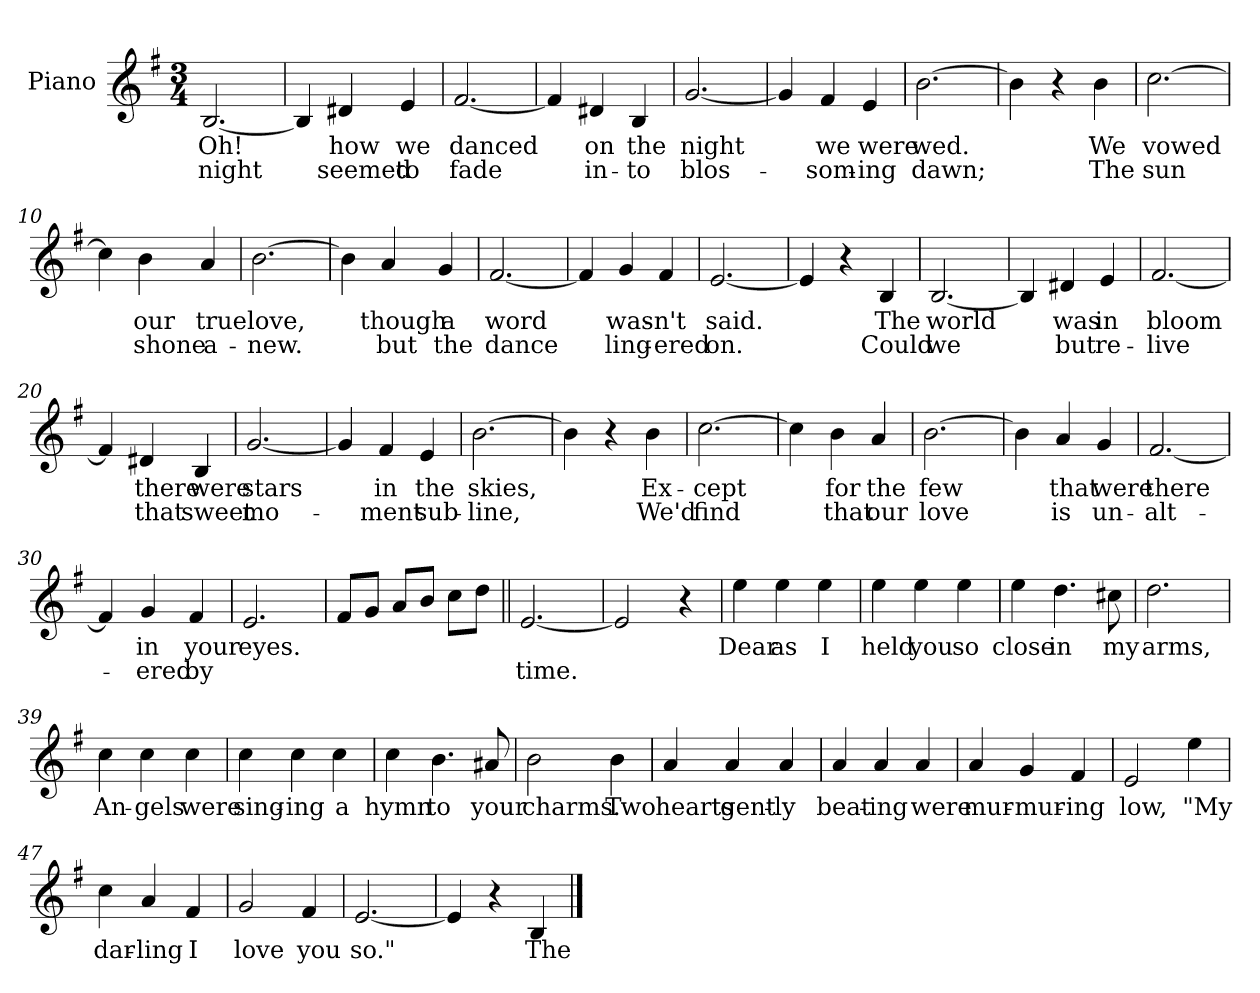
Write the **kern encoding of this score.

**kern	**text	**text
*part1	*part1	*part1
*staff1	*staff1	*staff1
*I"Piano	*	*
*I'Pno.	*	*
*clefG2	*	*
*k[f#]	*	*
*G:	*	*
*M3/4	*	*
=1	=1	=1
[2.B/	Oh!	night
=2	=2	=2
4B/]	.	.
4d#X/	how	seemed
4e/	we	to
=3	=3	=3
[2.f#/	danced	fade
=4	=4	=4
4f#/]	.	.
4d#X/	on	in-
4B/	the	-to
=5	=5	=5
[2.g/	night	blos-
=6	=6	=6
4g/]	.	.
4f#/	we	-som-
4e/	were	-ing
=7	=7	=7
[2.b\	wed.	dawn;
!!LO:LB:g=z
=8	=8	=8
4b\]	.	.
4r	.	.
4b\	We	The
=9	=9	=9
[2.cc\	vowed	sun
=10	=10	=10
4cc\]	.	.
4b\	our	shone
4a/	true	a-
=11	=11	=11
[2.b\	love,	-new.
=12	=12	=12
4b\]	.	.
4a/	though	but
4g/	a	the
=13	=13	=13
[2.f#/	word	dance
=14	=14	=14
4f#/]	.	.
4g/	was-	ling-
4f#/	-n't	-ered
!!LO:LB:g=z
=15	=15	=15
[2.e/	said.	on.
=16	=16	=16
4e/]	.	.
4r	.	.
4B/	The	Could
=17	=17	=17
[2.B/	world	we
=18	=18	=18
4B/]	.	.
4d#X/	was	but
4e/	in	re-
=19	=19	=19
[2.f#/	bloom	-live
=20	=20	=20
4f#/]	.	.
4d#X/	there	that
4B/	were	sweet
=21	=21	=21
[2.g/	stars	mo-
=22	=22	=22
4g/]	.	.
4f#/	in	-ment
4e/	the	sub-
!!LO:LB:g=z
=23	=23	=23
[2.b\	skies,	-line,
=24	=24	=24
4b\]	.	.
4r	.	.
4b\	Ex-	We'd
=25	=25	=25
[2.cc\	-cept	find
=26	=26	=26
4cc\]	.	.
4b\	for	that
4a/	the	our
=27	=27	=27
[2.b\	few	love
=28	=28	=28
4b\]	.	.
4a/	that	is
4g/	were	un-
=29	=29	=29
[2.f#/	there	-alt-
!!LO:LB:g=z
=30	=30	=30
4f#/]	.	.
4g/	in	-ered
4f#/	your	by
=31	=31	=31
2.e/	eyes.	.
=32	=32	=32
8f#/L	.	.
8g/J	.	.
8a/L	.	.
8b/J	.	.
8cc\L	.	.
8dd\J	.	.
=33||	=33||	=33||
[2.e/	.	time.
=34	=34	=34
2e/]	.	.
4r	.	.
=35	=35	=35
4ee\	Dear	.
4ee\	as	.
4ee\	I	.
=36	=36	=36
4ee\	held	.
4ee\	you	.
4ee\	so	.
=37	=37	=37
4ee\	close	.
4.dd\	in	.
8cc#X\	my	.
!!LO:LB:g=z
=38	=38	=38
2.dd\	arms,	.
=39	=39	=39
4cc\	An-	.
4cc\	-gels	.
4cc\	were	.
=40	=40	=40
4cc\	sing-	.
4cc\	-ing	.
4cc\	a	.
=41	=41	=41
4cc\	hymn	.
4.b\	to	.
8a#X/	your	.
=42	=42	=42
2b\	charms.	.
4b\	Two	.
=43	=43	=43
4a/	hearts	.
4a/	gent-	.
4a/	-ly	.
!!LO:LB:g=z
=44	=44	=44
4a/	beat-	.
4a/	-ing	.
4a/	were	.
=45	=45	=45
4a/	mur-	.
4g/	-mur-	.
4f#/	-ing	.
=46	=46	=46
2e/	low,	.
4ee\	"My	.
=47	=47	=47
4cc\	dar-	.
4a/	-ling	.
4f#/	I	.
=48	=48	=48
2g/	love	.
4f#/	you	.
=49	=49	=49
[2.e/	so."	.
=50	=50	=50
4e/]	.	.
4r	.	.
4B/	The	.
==	==	==
*-	*-	*-
